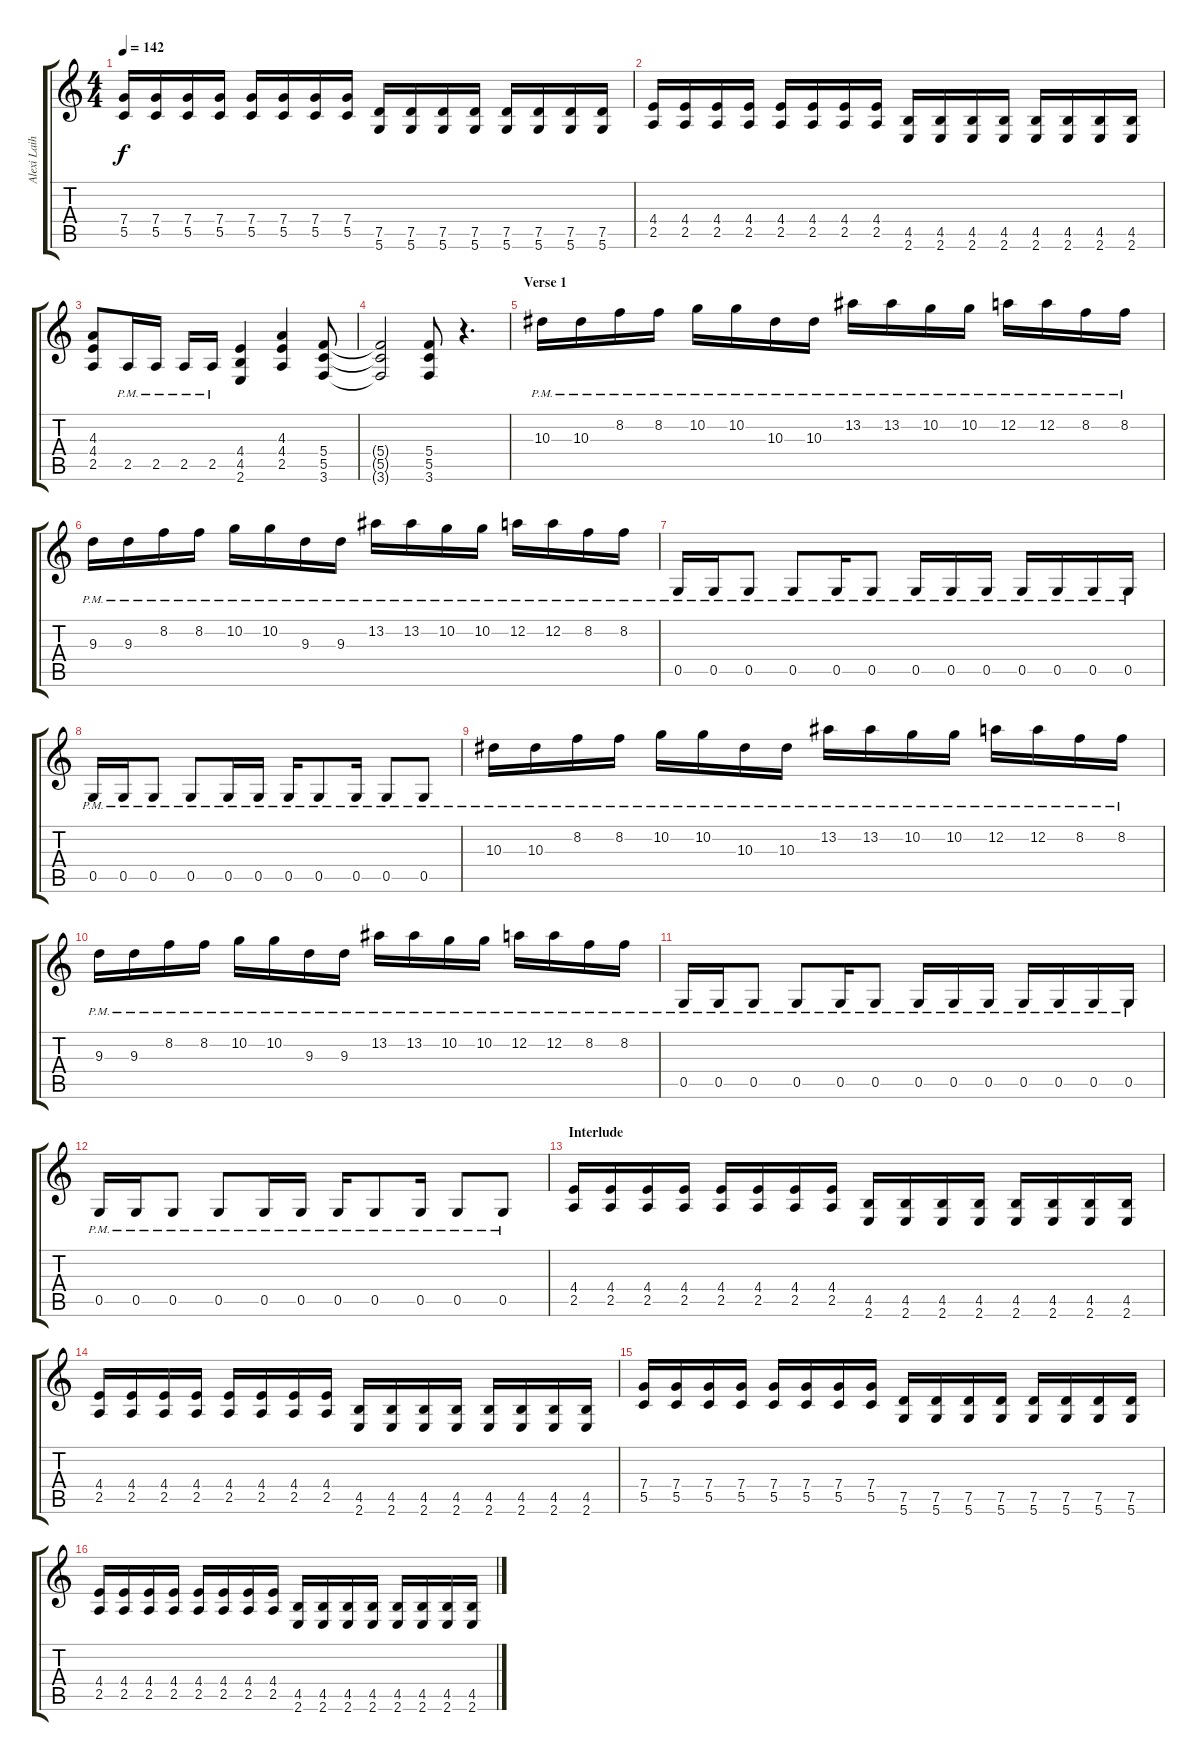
\track ("Alexi Laiho" "Alexi Laih") {instrument distortionguitar}
\staff {score tabs}
\tuning (D4 A3 F3 C3 G2 D2) {hide}
\ts (4 4)
\tempo 142
\clef g2
\ks c
(7.4 5.5).16{dy f} (7.4 5.5).16 (7.4 5.5).16 (7.4 5.5).16 (7.4 5.5).16 (7.4 5.5).16 (7.4 5.5).16 (7.4 5.5).16 (7.5 5.6).16 (7.5 5.6).16 (7.5 5.6).16 (7.5 5.6).16 (7.5 5.6).16 (7.5 5.6).16 (7.5 5.6).16 (7.5 5.6).16 |
(4.4 2.5).16 (4.4 2.5).16 (4.4 2.5).16 (4.4 2.5).16 (4.4 2.5).16 (4.4 2.5).16 (4.4 2.5).16 (4.4 2.5).16 (4.5 2.6).16 (4.5 2.6).16 (4.5 2.6).16 (4.5 2.6).16 (4.5 2.6).16 (4.5 2.6).16 (4.5 2.6).16 (4.5 2.6).16 |
(4.3 4.4 2.5).8 2.5{pm}.16 2.5{pm}.16 2.5{pm}.16 2.5{pm}.16 (4.4 4.5 2.6).4 (4.3 4.4 2.5).4 (5.4 5.5 3.6).8 |
(5.4{t} 5.5{t} 3.6{t}).2 (5.4 5.5 3.6).8 r.4{d} |
\section ("" "Verse 1")
10.3{pm}.16 10.3{pm}.16 8.2{pm}.16 8.2{pm}.16 10.2{pm}.16 10.2{pm}.16 10.3{pm}.16 10.3{pm}.16 13.2{pm}.16 13.2{pm}.16 10.2{pm}.16 10.2{pm}.16 12.2{pm}.16 12.2{pm}.16 8.2{pm}.16 8.2{pm}.16 |
9.3{pm}.16 9.3{pm}.16 8.2{pm}.16 8.2{pm}.16 10.2{pm}.16 10.2{pm}.16 9.3{pm}.16 9.3{pm}.16 13.2{pm}.16 13.2{pm}.16 10.2{pm}.16 10.2{pm}.16 12.2{pm}.16 12.2{pm}.16 8.2{pm}.16 8.2{pm}.16 |
0.5{pm}.16 0.5{pm}.16 0.5{pm}.8 0.5{pm}.8 0.5{pm}.16 0.5{pm}.8 0.5{pm}.16 0.5{pm}.16 0.5{pm}.16 0.5{pm}.16 0.5{pm}.16 0.5{pm}.16 0.5{pm}.16 |
0.5{pm}.16 0.5{pm}.16 0.5{pm}.8 0.5{pm}.8 0.5{pm}.16 0.5{pm}.16 0.5{pm}.16 0.5{pm}.8 0.5{pm}.16 0.5{pm}.8 0.5{pm}.8 |
10.3{pm}.16 10.3{pm}.16 8.2{pm}.16 8.2{pm}.16 10.2{pm}.16 10.2{pm}.16 10.3{pm}.16 10.3{pm}.16 13.2{pm}.16 13.2{pm}.16 10.2{pm}.16 10.2{pm}.16 12.2{pm}.16 12.2{pm}.16 8.2{pm}.16 8.2{pm}.16 |
9.3{pm}.16 9.3{pm}.16 8.2{pm}.16 8.2{pm}.16 10.2{pm}.16 10.2{pm}.16 9.3{pm}.16 9.3{pm}.16 13.2{pm}.16 13.2{pm}.16 10.2{pm}.16 10.2{pm}.16 12.2{pm}.16 12.2{pm}.16 8.2{pm}.16 8.2{pm}.16 |
0.5{pm}.16 0.5{pm}.16 0.5{pm}.8 0.5{pm}.8 0.5{pm}.16 0.5{pm}.8 0.5{pm}.16 0.5{pm}.16 0.5{pm}.16 0.5{pm}.16 0.5{pm}.16 0.5{pm}.16 0.5{pm}.16 |
0.5{pm}.16 0.5{pm}.16 0.5{pm}.8 0.5{pm}.8 0.5{pm}.16 0.5{pm}.16 0.5{pm}.16 0.5{pm}.8 0.5{pm}.16 0.5{pm}.8 0.5{pm}.8 |
\section ("" "Interlude")
(4.4 2.5).16 (4.4 2.5).16 (4.4 2.5).16 (4.4 2.5).16 (4.4 2.5).16 (4.4 2.5).16 (4.4 2.5).16 (4.4 2.5).16 (4.5 2.6).16 (4.5 2.6).16 (4.5 2.6).16 (4.5 2.6).16 (4.5 2.6).16 (4.5 2.6).16 (4.5 2.6).16 (4.5 2.6).16 |
(4.4 2.5).16 (4.4 2.5).16 (4.4 2.5).16 (4.4 2.5).16 (4.4 2.5).16 (4.4 2.5).16 (4.4 2.5).16 (4.4 2.5).16 (4.5 2.6).16 (4.5 2.6).16 (4.5 2.6).16 (4.5 2.6).16 (4.5 2.6).16 (4.5 2.6).16 (4.5 2.6).16 (4.5 2.6).16 |
(7.4 5.5).16 (7.4 5.5).16 (7.4 5.5).16 (7.4 5.5).16 (7.4 5.5).16 (7.4 5.5).16 (7.4 5.5).16 (7.4 5.5).16 (7.5 5.6).16 (7.5 5.6).16 (7.5 5.6).16 (7.5 5.6).16 (7.5 5.6).16 (7.5 5.6).16 (7.5 5.6).16 (7.5 5.6).16 |
(4.4 2.5).16 (4.4 2.5).16 (4.4 2.5).16 (4.4 2.5).16 (4.4 2.5).16 (4.4 2.5).16 (4.4 2.5).16 (4.4 2.5).16 (4.5 2.6).16 (4.5 2.6).16 (4.5 2.6).16 (4.5 2.6).16 (4.5 2.6).16 (4.5 2.6).16 (4.5 2.6).16 (4.5 2.6).16
